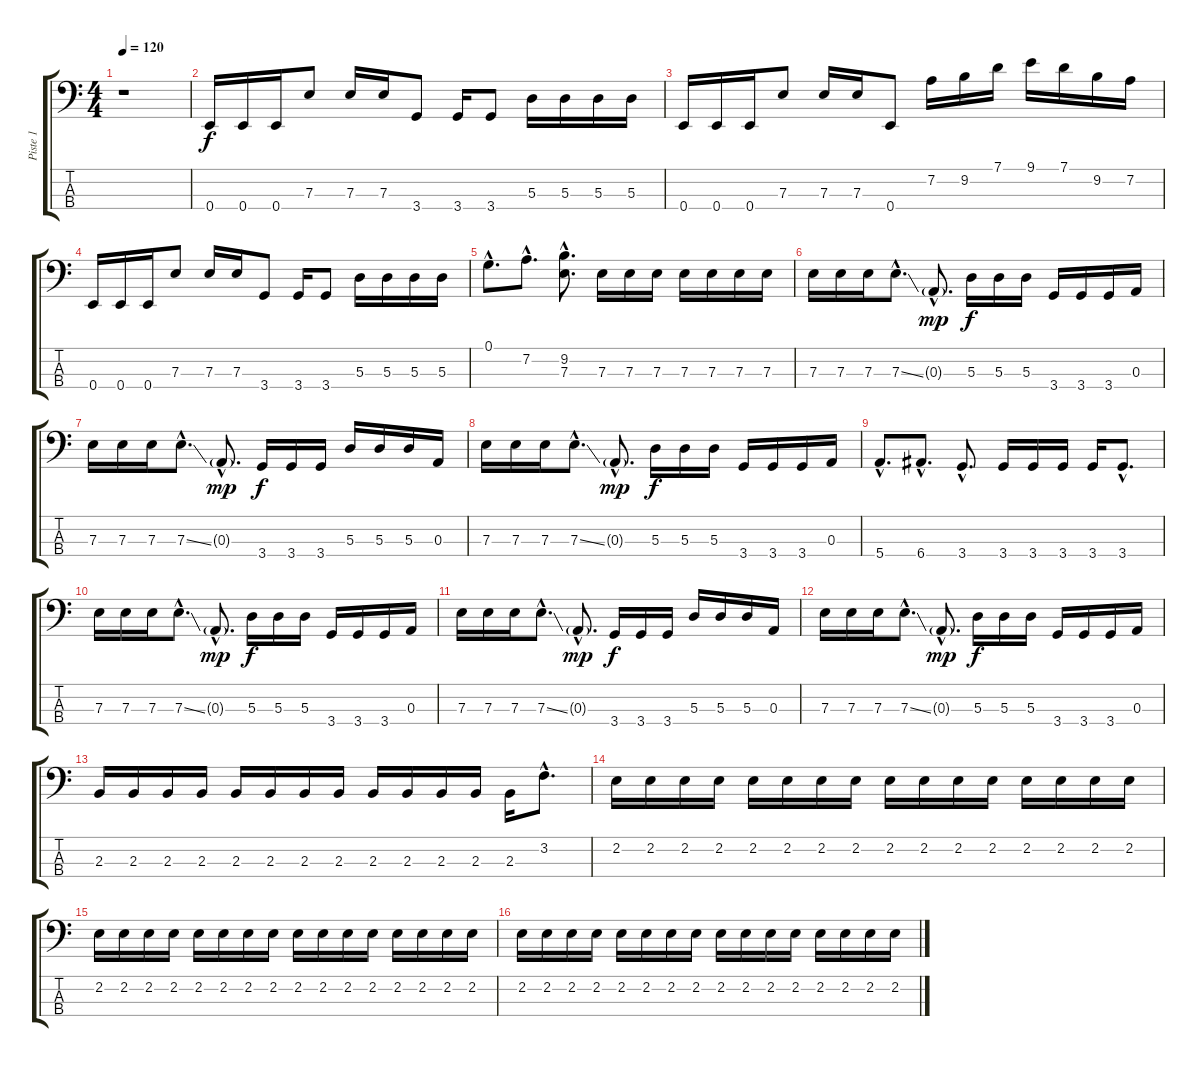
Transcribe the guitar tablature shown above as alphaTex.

\track ("Piste 1" "Piste 1") {instrument electricbassfinger}
\staff {score tabs}
\tuning (G2 D2 A1 E1) {hide}
\ts (4 4)
\tempo 120
\clef f4
\ks c
r.1{dy f instrument electricbassfinger} |
0.4.16 0.4.16 0.4.16 7.3.8 7.3.16 7.3.16 3.4.8 3.4.16 3.4.8 5.3.16 5.3.16 5.3.16 5.3.16 |
0.4.16 0.4.16 0.4.16 7.3.8 7.3.16 7.3.16 0.4.8 7.2.16 9.2.16 7.1.16 9.1.16 7.1.16 9.2.16 7.2.16 |
0.4.16 0.4.16 0.4.16 7.3.8 7.3.16 7.3.16 3.4.8 3.4.16 3.4.8 5.3.16 5.3.16 5.3.16 5.3.16 |
0.1{hac}.8{d} 7.2{hac}.8{d} (9.2{hac} 7.3{hac}).8{d} 7.3.16 7.3.16 7.3.16 7.3.16 7.3.16 7.3.16 7.3.16 |
7.3.16 7.3.16 7.3.16 7.3{ss hac}.8{d} 0.3{g hac}.8{d dy mp} 5.3.16{dy f} 5.3.16 5.3.16 3.4.16 3.4.16 3.4.16 0.3.16 |
7.3.16 7.3.16 7.3.16 7.3{ss hac}.8{d} 0.3{g hac}.8{d dy mp} 3.4.16{dy f} 3.4.16 3.4.16 5.3.16 5.3.16 5.3.16 0.3.16 |
7.3.16 7.3.16 7.3.16 7.3{ss hac}.8{d} 0.3{g hac}.8{d dy mp} 5.3.16{dy f} 5.3.16 5.3.16 3.4.16 3.4.16 3.4.16 0.3.16 |
5.4{hac}.8{d} 6.4{hac}.8{d} 3.4{hac}.8{d} 3.4.16 3.4.16 3.4.16 3.4.16 3.4{hac}.8{d} |
7.3.16 7.3.16 7.3.16 7.3{ss hac}.8{d} 0.3{g hac}.8{d dy mp} 5.3.16{dy f} 5.3.16 5.3.16 3.4.16 3.4.16 3.4.16 0.3.16 |
7.3.16 7.3.16 7.3.16 7.3{ss hac}.8{d} 0.3{g hac}.8{d dy mp} 3.4.16{dy f} 3.4.16 3.4.16 5.3.16 5.3.16 5.3.16 0.3.16 |
7.3.16 7.3.16 7.3.16 7.3{ss hac}.8{d} 0.3{g hac}.8{d dy mp} 5.3.16{dy f} 5.3.16 5.3.16 3.4.16 3.4.16 3.4.16 0.3.16 |
2.3.16 2.3.16 2.3.16 2.3.16 2.3.16 2.3.16 2.3.16 2.3.16 2.3.16 2.3.16 2.3.16 2.3.16 2.3.16 3.2{hac}.8{d} |
2.2.16 2.2.16 2.2.16 2.2.16 2.2.16 2.2.16 2.2.16 2.2.16 2.2.16 2.2.16 2.2.16 2.2.16 2.2.16 2.2.16 2.2.16 2.2.16 |
2.2.16 2.2.16 2.2.16 2.2.16 2.2.16 2.2.16 2.2.16 2.2.16 2.2.16 2.2.16 2.2.16 2.2.16 2.2.16 2.2.16 2.2.16 2.2.16 |
2.2.16 2.2.16 2.2.16 2.2.16 2.2.16 2.2.16 2.2.16 2.2.16 2.2.16 2.2.16 2.2.16 2.2.16 2.2.16 2.2.16 2.2.16 2.2.16
